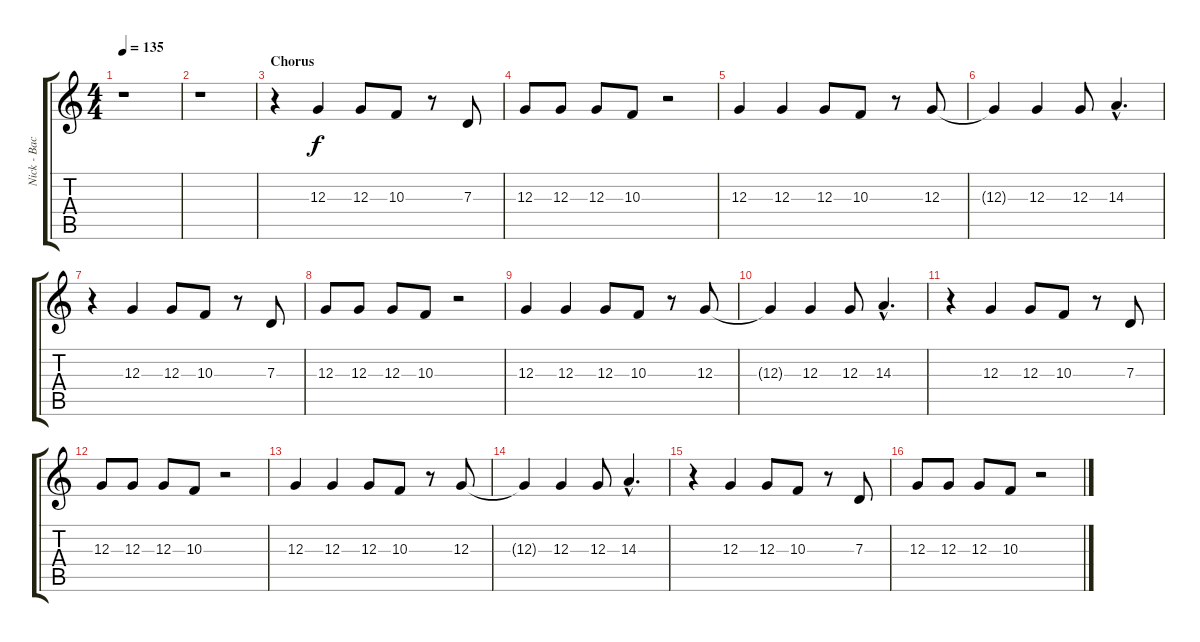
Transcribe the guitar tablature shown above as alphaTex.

\track ("Nick - Backing Vocals" "Nick - Bac") {instrument electricpiano2}
\staff {score tabs}
\tuning (E4 B3 G3 D3 A2 E2) {hide}
\ts (4 4)
\tempo 135
\clef g2
\ks c
r.1{dy f} |
r.1 |
\section ("" "Chorus")
r.4 12.3.4 12.3.8 10.3.8 r.8 7.3.8 |
12.3.8 12.3.8 12.3.8 10.3.8 r.2 |
12.3.4 12.3.4 12.3.8 10.3.8 r.8 12.3.8 |
12.3{t}.4 12.3.4 12.3.8 14.3{hac}.4{d} |
r.4 12.3.4 12.3.8 10.3.8 r.8 7.3.8 |
12.3.8 12.3.8 12.3.8 10.3.8 r.2 |
12.3.4 12.3.4 12.3.8 10.3.8 r.8 12.3.8 |
12.3{t}.4 12.3.4 12.3.8 14.3{hac}.4{d} |
r.4 12.3.4 12.3.8 10.3.8 r.8 7.3.8 |
12.3.8 12.3.8 12.3.8 10.3.8 r.2 |
12.3.4 12.3.4 12.3.8 10.3.8 r.8 12.3.8 |
12.3{t}.4 12.3.4 12.3.8 14.3{hac}.4{d} |
r.4 12.3.4 12.3.8 10.3.8 r.8 7.3.8 |
12.3.8 12.3.8 12.3.8 10.3.8 r.2
